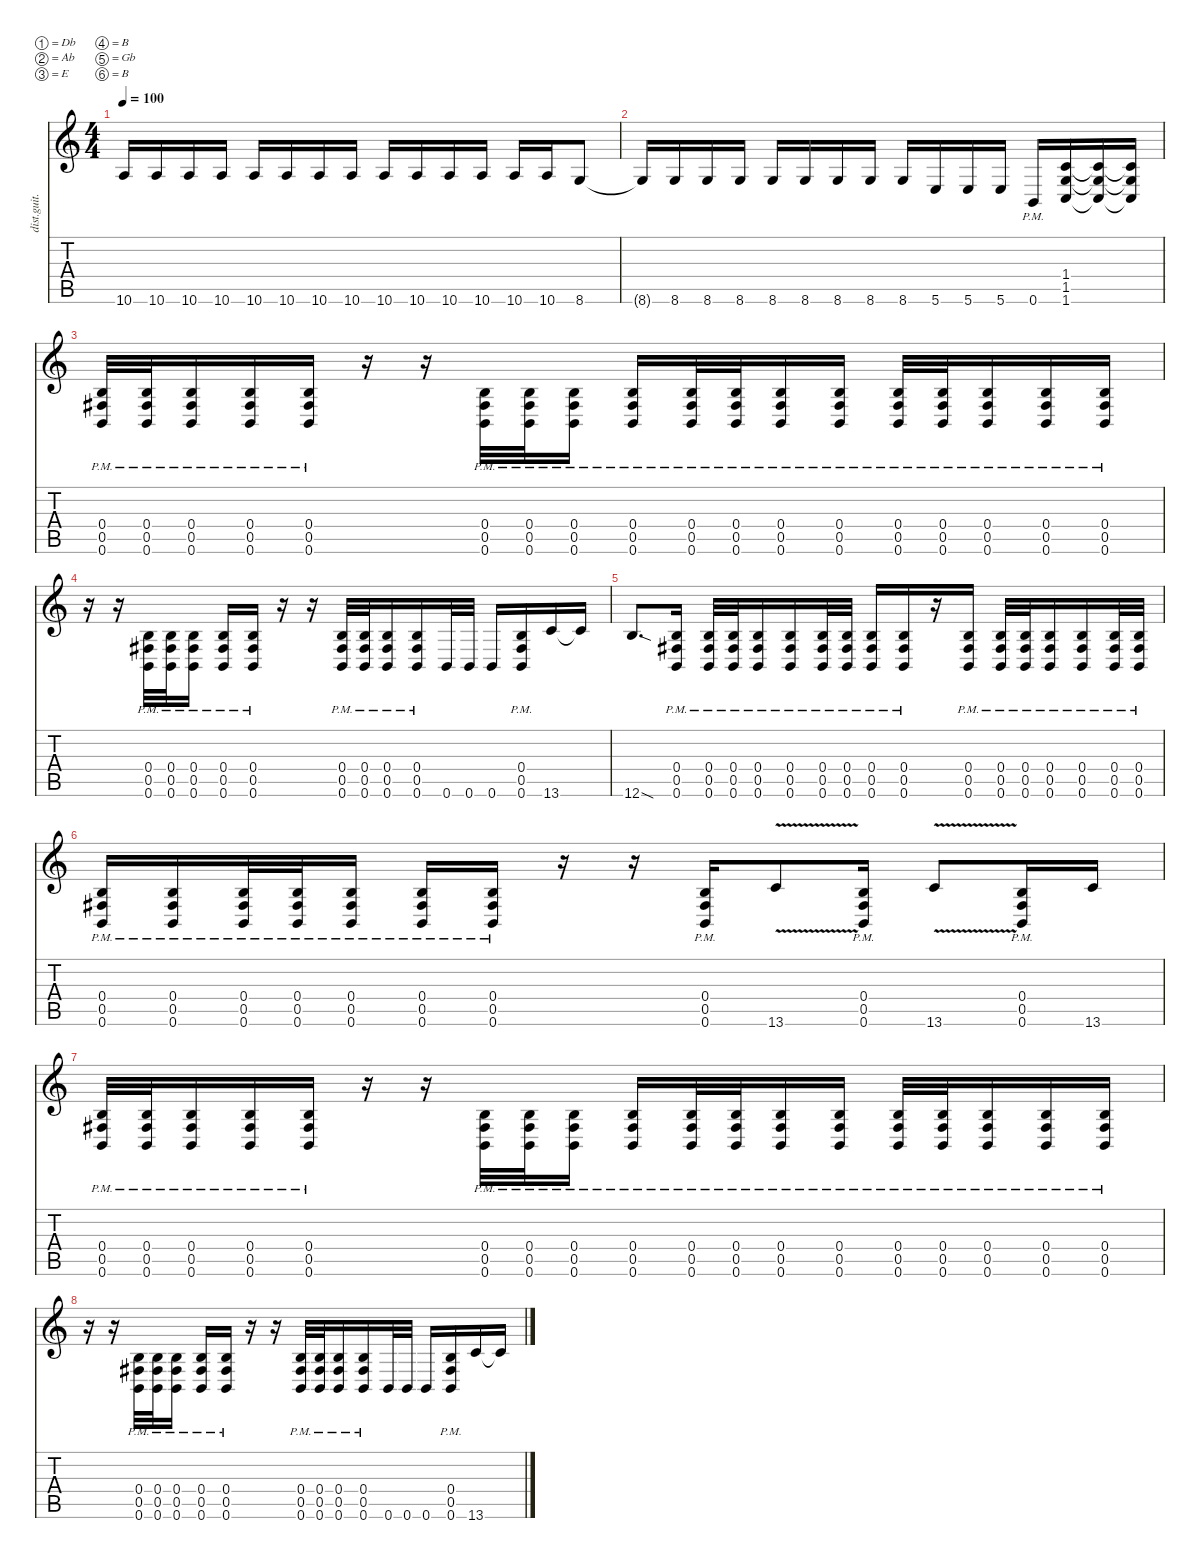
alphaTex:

\defaultSystemsLayout 4
\hideDynamics
\bracketExtendMode nobrackets
\track ("riff" "dist.guit.") {instrument distortionguitar}
\staff {score tabs}
\tuning (Db4 Ab3 E3 B2 Gb2 B1)
\ts (4 4)
\tempo 100
\clef g2
\ks c
10.6.16{dy mf beam Up} 10.6.16{beam Up} 10.6.16{beam Up} 10.6.16{beam Up} 10.6.16{beam Up} 10.6.16{beam Up} 10.6.16{beam Up} 10.6.16{beam Up} 10.6.16{beam Up} 10.6.16{beam Up} 10.6.16{beam Up} 10.6.16{beam Up} 10.6.16{beam Up} 10.6.16{beam Up} 8.6.8{beam Up} |
8.6{t}.16{beam Up} 8.6.16{beam Up} 8.6.16{beam Up} 8.6.16{beam Up} 8.6.16{beam Up} 8.6.16{beam Up} 8.6.16{beam Up} 8.6.16{beam Up} 8.6.16{beam Up} 5.6.16{beam Up} 5.6.16{beam Up} 5.6.16{beam Up} 0.6{pm}.16{beam Up} (1.6 1.5 1.4).16{beam Up} (1.6{t} 1.5{t} 1.4{t}).16{beam Up} (1.6{t} 1.5{t} 1.4{t}).16{beam Up} |
(0.6{pm} 0.5{pm acc #} 0.4{pm}).32{beam Up} (0.6{pm} 0.4{pm} 0.5{pm acc #}).32{beam Up} (0.6{pm} 0.5{pm acc #} 0.4{pm}).16{beam Up} (0.6{pm} 0.4{pm} 0.5{pm acc #}).16{beam Up} (0.6{pm} 0.5{pm acc #} 0.4{pm}).16{beam Up} r.16{beam Down} r.16{beam Down} (0.6{pm} 0.5{pm acc #} 0.4{pm}).32{beam Up} (0.6{pm} 0.4{pm} 0.5{pm acc #}).32{beam Up} (0.6{pm} 0.5{pm acc #} 0.4{pm}).16{beam Up} (0.6{pm} 0.4{pm} 0.5{pm acc #}).16{beam Up} (0.6{pm} 0.5{pm acc #} 0.4{pm}).32{beam Up} (0.6{pm} 0.4{pm} 0.5{pm acc #}).32{beam Up} (0.6{pm} 0.5{pm acc #} 0.4{pm}).16{beam Up} (0.6{pm} 0.4{pm} 0.5{pm acc #}).16{beam Up} (0.6{pm} 0.5{pm acc #} 0.4{pm}).32{beam Up} (0.6{pm} 0.4{pm} 0.5{pm acc #}).32{beam Up} (0.6{pm} 0.5{pm acc #} 0.4{pm}).16{beam Up} (0.6{pm} 0.4{pm} 0.5{pm acc #}).16{beam Up} (0.6{pm} 0.5{pm acc #} 0.4{pm}).16{beam Up} |
r.16{beam Down} r.16{beam Down} (0.6{pm} 0.5{pm acc #} 0.4{pm}).32{beam Up} (0.6{pm} 0.4{pm} 0.5{pm acc #}).32{beam Up} (0.6{pm} 0.5{pm acc #} 0.4{pm}).16{beam Up} (0.6{pm} 0.4{pm} 0.5{pm acc #}).16{beam Up} (0.6{pm} 0.5{pm acc #} 0.4{pm}).16{beam Up} r.16{beam Down} r.16{beam Down} (0.6{pm} 0.4{pm} 0.5{pm acc #}).32{beam Up} (0.6{pm} 0.5{pm acc #} 0.4{pm}).32{beam Up} (0.6{pm} 0.4{pm} 0.5{pm acc #}).16{beam Up} (0.6{pm} 0.5{pm acc #} 0.4{pm}).16{beam Up} 0.6.32{beam Up} 0.6.32{beam Up} 0.6.16{beam Up} (0.6{pm} 0.5{pm acc #} 0.4{pm}).16{beam Up} 13.6.16{beam Up} 13.6{t}.16{beam Up} |
12.6{sod}.8{d beam Up} (0.6{pm} 0.5{pm acc #} 0.4{pm}).16{beam Up} (0.6{pm} 0.4{pm} 0.5{pm acc #}).32{beam Up} (0.6{pm} 0.5{pm acc #} 0.4{pm}).32{beam Up} (0.6{pm} 0.4{pm} 0.5{pm acc #}).16{beam Up} (0.6{pm} 0.5{pm acc #} 0.4{pm}).16{beam Up} (0.6{pm} 0.4{pm} 0.5{pm acc #}).32{beam Up} (0.6{pm} 0.5{pm acc #} 0.4{pm}).32{beam Up} (0.6{pm} 0.4{pm} 0.5{pm acc #}).16{beam Up} (0.6{pm} 0.5{pm acc #} 0.4{pm}).16{beam Up} r.16{beam Up} (0.6{pm} 0.5{pm acc #} 0.4{pm}).16{beam Up} (0.6{pm} 0.4{pm} 0.5{pm acc #}).32{beam Up} (0.6{pm} 0.5{pm acc #} 0.4{pm}).32{beam Up} (0.6{pm} 0.4{pm} 0.5{pm acc #}).16{beam Up} (0.6{pm} 0.5{pm acc #} 0.4{pm}).16{beam Up} (0.6{pm} 0.4{pm} 0.5{pm acc #}).32{beam Up} (0.6{pm} 0.5{pm acc #} 0.4{pm}).32{beam Up} |
(0.6{pm} 0.4{pm} 0.5{pm acc #}).16{beam Up} (0.6{pm} 0.5{pm acc #} 0.4{pm}).16{beam Up} (0.6{pm} 0.4{pm} 0.5{pm acc #}).32{beam Up} (0.6{pm} 0.5{pm acc #} 0.4{pm}).32{beam Up} (0.6{pm} 0.4{pm} 0.5{pm acc #}).16{beam Up} (0.6{pm} 0.5{pm acc #} 0.4{pm}).16{beam Up} (0.6{pm} 0.5{pm acc #} 0.4{pm}).16{beam Up} r.16{beam Down} r.16{beam Down} (0.6{pm} 0.5{pm acc #} 0.4{pm}).16{beam Up} 13.6{v}.8{beam Up} (0.6{pm} 0.5{pm acc #} 0.4{pm}).16{beam Up} 13.6{v}.8{beam Up} (0.6{pm} 0.5{pm acc #} 0.4{pm}).16{beam Up} 13.6.16{beam Up} |
(0.6{pm} 0.5{pm acc #} 0.4{pm}).32{beam Up} (0.6{pm} 0.4{pm} 0.5{pm acc #}).32{beam Up} (0.6{pm} 0.5{pm acc #} 0.4{pm}).16{beam Up} (0.6{pm} 0.4{pm} 0.5{pm acc #}).16{beam Up} (0.6{pm} 0.5{pm acc #} 0.4{pm}).16{beam Up} r.16{beam Down} r.16{beam Down} (0.6{pm} 0.5{pm acc #} 0.4{pm}).32{beam Up} (0.6{pm} 0.4{pm} 0.5{pm acc #}).32{beam Up} (0.6{pm} 0.5{pm acc #} 0.4{pm}).16{beam Up} (0.6{pm} 0.4{pm} 0.5{pm acc #}).16{beam Up} (0.6{pm} 0.5{pm acc #} 0.4{pm}).32{beam Up} (0.6{pm} 0.4{pm} 0.5{pm acc #}).32{beam Up} (0.6{pm} 0.5{pm acc #} 0.4{pm}).16{beam Up} (0.6{pm} 0.4{pm} 0.5{pm acc #}).16{beam Up} (0.6{pm} 0.5{pm acc #} 0.4{pm}).32{beam Up} (0.6{pm} 0.4{pm} 0.5{pm acc #}).32{beam Up} (0.6{pm} 0.5{pm acc #} 0.4{pm}).16{beam Up} (0.6{pm} 0.4{pm} 0.5{pm acc #}).16{beam Up} (0.6{pm} 0.5{pm acc #} 0.4{pm}).16{beam Up} |
r.16{beam Down} r.16{beam Down} (0.6{pm} 0.5{pm acc #} 0.4{pm}).32{beam Up} (0.6{pm} 0.4{pm} 0.5{pm acc #}).32{beam Up} (0.6{pm} 0.5{pm acc #} 0.4{pm}).16{beam Up} (0.6{pm} 0.4{pm} 0.5{pm acc #}).16{beam Up} (0.6{pm} 0.5{pm acc #} 0.4{pm}).16{beam Up} r.16{beam Down} r.16{beam Down} (0.6{pm} 0.4{pm} 0.5{pm acc #}).32{beam Up} (0.6{pm} 0.5{pm acc #} 0.4{pm}).32{beam Up} (0.6{pm} 0.4{pm} 0.5{pm acc #}).16{beam Up} (0.6{pm} 0.5{pm acc #} 0.4{pm}).16{beam Up} 0.6.32{beam Up} 0.6.32{beam Up} 0.6.16{beam Up} (0.6{pm} 0.5{pm acc #} 0.4{pm}).16{beam Up} 13.6.16{beam Up} 13.6{t}.16{beam Up}
